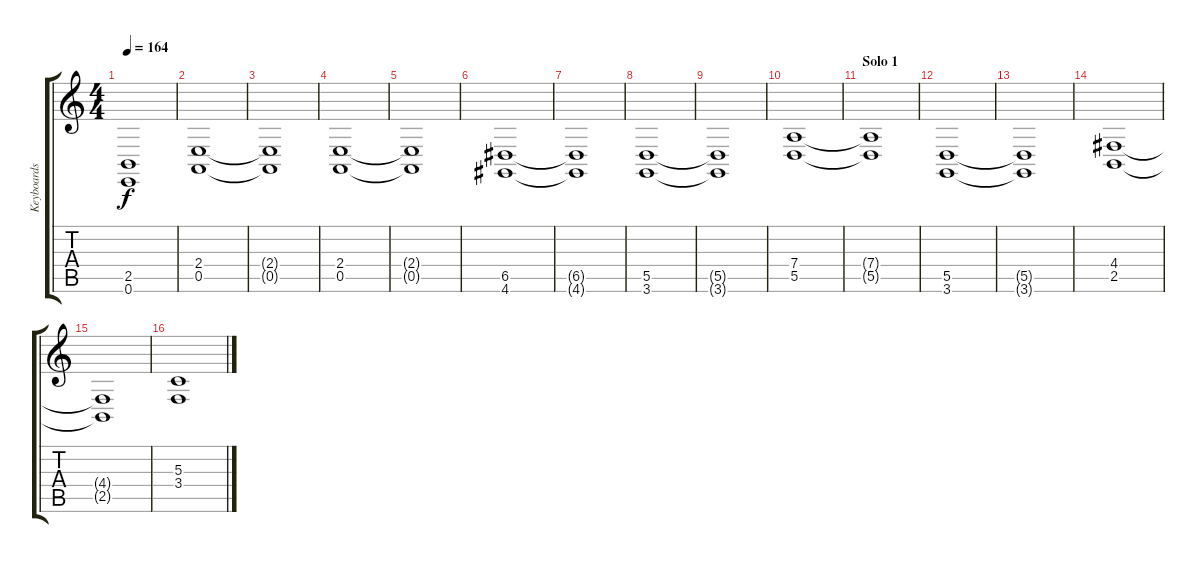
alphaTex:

\track ("Keyboards" "Keyboards") {instrument stringensemble1}
\staff {score tabs}
\tuning (E4 B3 G3 D3 A2 E2) {hide}
\ts (4 4)
\tempo 164
\clef g2
\ks c
(2.5 0.6).1{dy f} |
(2.4 0.5).1 |
(2.4{t} 0.5{t}).1 |
(2.4 0.5).1 |
(2.4{t} 0.5{t}).1 |
(6.5 4.6).1 |
(6.5{t} 4.6{t}).1 |
(5.5 3.6).1 |
(5.5{t} 3.6{t}).1 |
(7.4 5.5).1 |
\section ("" "Solo 1")
(7.4{t} 5.5{t}).1 |
(5.5 3.6).1 |
(5.5{t} 3.6{t}).1 |
(4.4 2.5).1 |
(4.4{t} 2.5{t}).1 |
(5.3 3.4).1
